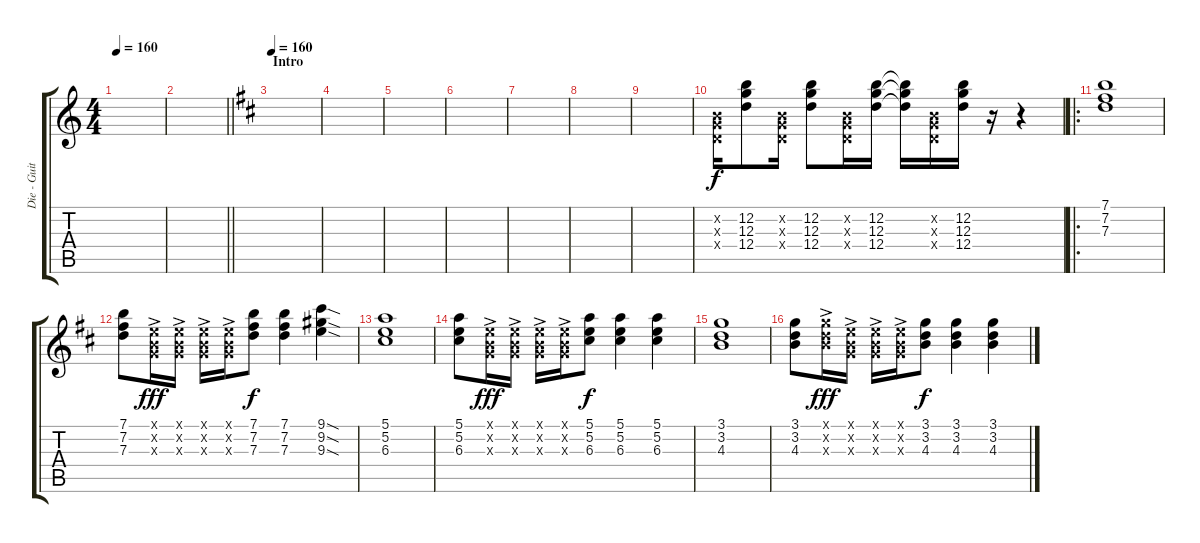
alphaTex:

\track ("Die - Guitar 2" "Die - Guit") {instrument overdrivenguitar}
\staff {score tabs}
\tuning (E4 B3 G3 D3 A2 E2) {hide}
\ts (4 4)
\tempo 160
\tempo 215
\tempo 160
\clef g2
\ks c
|
\barLineRight lightlight
|
\section ("" "Intro")
\tempo 160
\ks d
|
|
|
|
|
|
|
(0.2{x} 0.3{x} 0.4{x}).16 (12.2 12.3 12.4).8 (0.2{x} 0.3{x} 0.4{x}).16 (12.2 12.3 12.4).8 (0.2{x} 0.3{x} 0.4{x}).16 (12.2 12.3 12.4).16 (12.2{t} 12.3{t} 12.4{t}).16 (0.2{x} 0.3{x} 0.4{x}).16 (12.2 12.3 12.4).16 r.16 r.4 |
\ro
(7.1 7.2 7.3).1 |
(7.1 7.2 7.3).8 (0.1{ac x} 0.2{ac x} 0.3{ac x}).16{dy fff} (0.1{ac x} 0.2{ac x} 0.3{ac x}).16 (0.1{ac x} 0.2{ac x} 0.3{ac x}).16 (0.1{ac x} 0.2{ac x} 0.3{ac x}).16 (7.1 7.2 7.3).8{dy f} (7.1 7.2 7.3).4 (9.1{sod} 9.2{sod} 9.3{sod}).4 |
(5.1 5.2 6.3).1 |
(5.1 5.2 6.3).8 (0.1{x} 0.2{x} 0.3{ac x}).16{dy fff} (0.1{x} 0.2{x} 0.3{ac x}).16 (0.1{x} 0.2{x} 0.3{ac x}).16 (0.1{x} 0.2{x} 0.3{ac x}).16 (5.1 5.2 6.3).8{dy f} (5.1 5.2 6.3).4 (5.1 5.2 6.3).4 |
(3.1 3.2 4.3).1 |
(3.1 3.2 4.3).8 (3.1{x} 3.2{x} 4.3{ac x}).16{dy fff} (0.1{x} 0.2{x} 0.3{ac x}).16 (0.1{x} 0.2{x} 0.3{ac x}).16 (0.1{x} 0.2{x} 0.3{ac x}).16 (3.1 3.2 4.3).8{dy f} (3.1 3.2 4.3).4 (3.1 3.2 4.3).4
